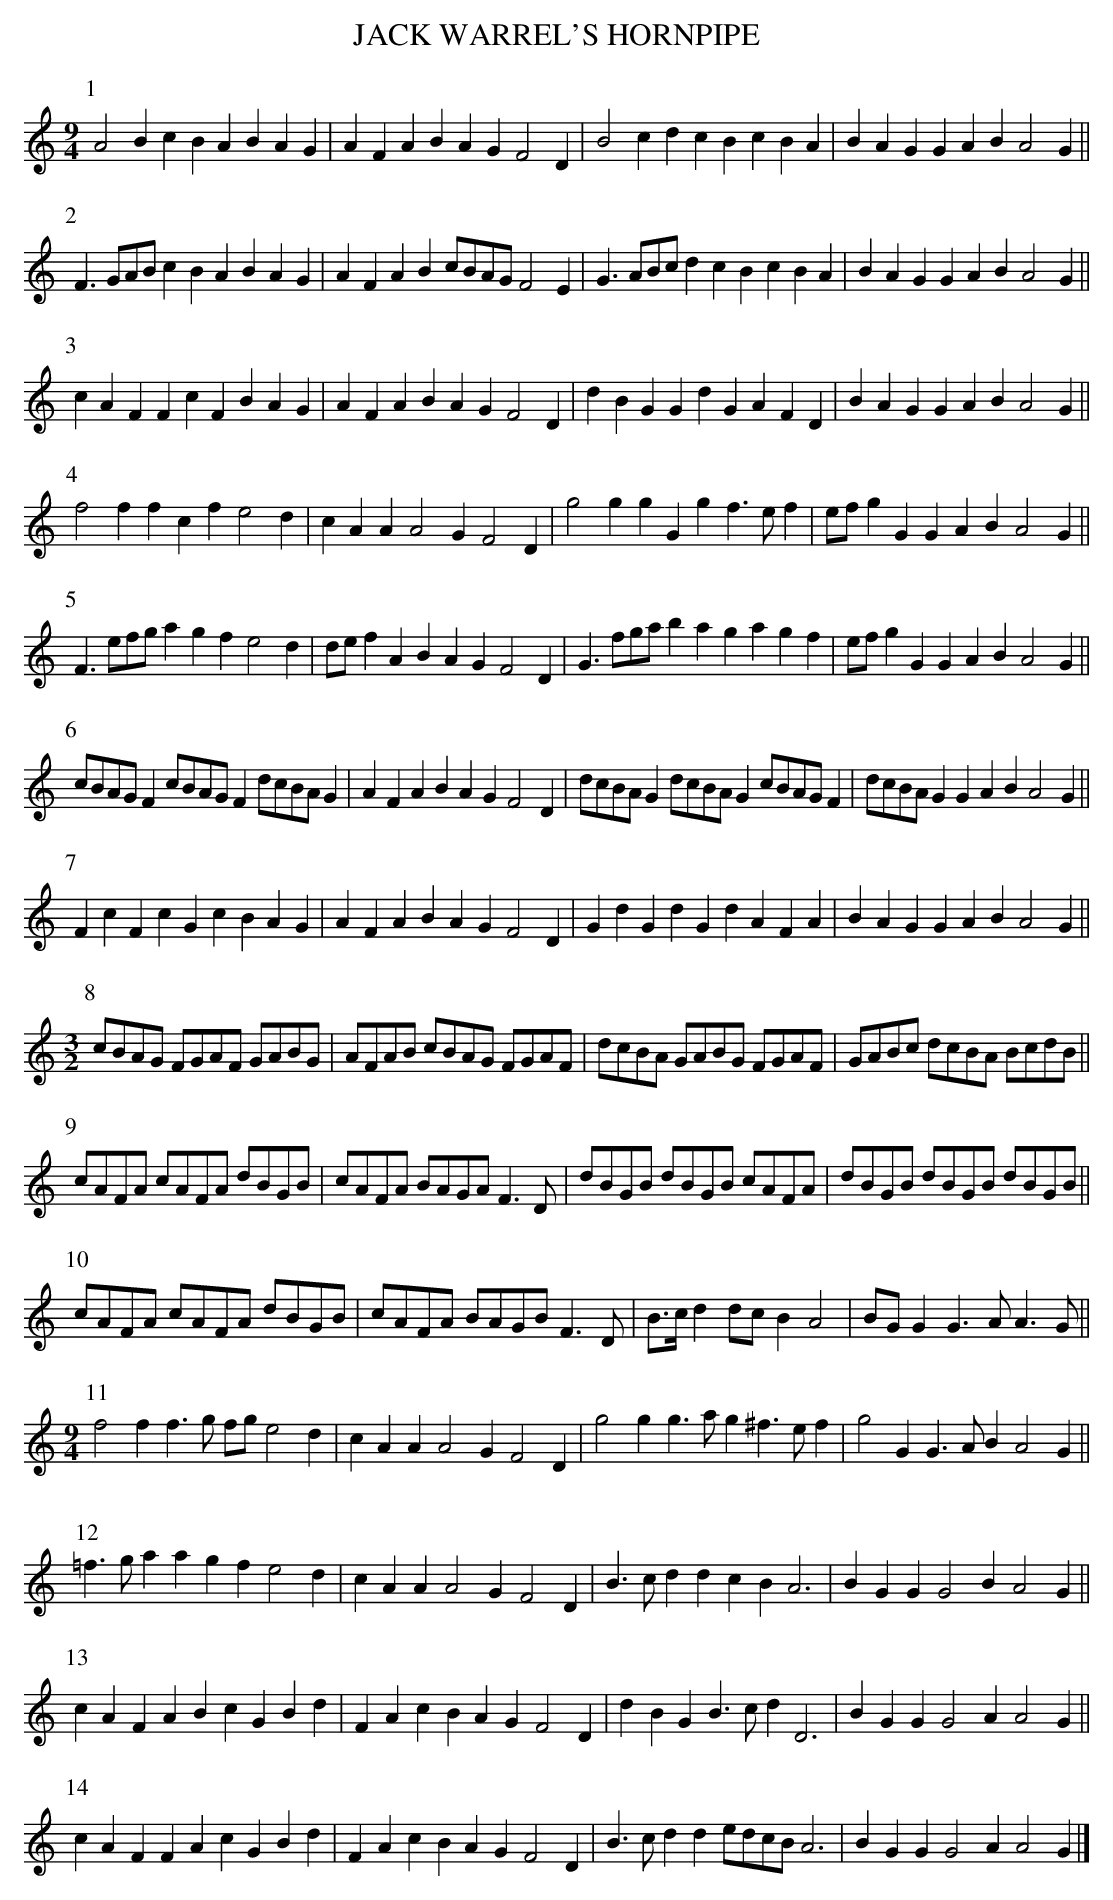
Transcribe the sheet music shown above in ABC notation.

X:1
T:JACK WARREL'S HORNPIPE
M:9/4
L:1/8
K:C
P:1
A4 B2 c2 B2 A2 B2 A2 G2 | A2 F2 A2 B2 A2 G2 F4 D2 |\
B4 c2 d2 c2 B2 c2 B2 A2 | B2 A2 G2 G2 A2 B2 A4 G2 ||
P:2
F3 GAB c2 B2 A2 B2 A2 G2 | A2 F2 A2 B2 cBAG F4 E2 |\
G3 ABc d2 c2 B2 c2 B2 A2 | B2 A2 G2 G2 A2 B2 A4 G2 ||
P:3
c2 A2 F2 F2 c2 F2 B2 A2 G2 | A2 F2 A2 B2 A2 G2 F4 D2 |\
d2 B2 G2 G2 d2 G2 A2 F2 D2 | B2 A2 G2 G2 A2 B2 A4 G2 ||
P:4
f4 f2 f2 c2 f2 e4 d2 | c2 A2 A2 A4 G2 F4 D2 |\
g4 g2 g2 G2 g2 f3 e f2 | ef g2 G2 G2 A2 B2 A4 G2 ||
P:5
F3 efg a2 g2 f2 e4 d2 | de f2 A2 B2 A2 G2 F4 D2 |\
G3 fga b2 a2 g2 a2 g2 f2 | ef g2 G2 G2 A2 B2 A4 G2 ||
P:6
cBAG F2 cBAG F2 dcBA G2 | A2 F2 A2 B2 A2 G2 F4 D2 |\
dcBA G2 dcBA G2 cBAG F2 | dcBA G2 G2 A2 B2 A4 G2 ||
P:7
F2 c2 F2 c2 G2 c2 B2 A2 G2 | A2 F2 A2 B2 A2 G2 F4 D2 |\
G2 d2 G2 d2 G2 d2 A2 F2 A2 | B2 A2 G2 G2 A2 B2 A4 G2 ||
M:3/2
P:8
cBAG FGAF GABG | AFAB cBAG FGAF |\
dcBA GABG FGAF | GABc dcBA BcdB ||
P:9
cAFA cAFA dBGB | cAFA BAGA F3 D |\
dBGB dBGB cAFA | dBGB dBGB dBGB ||
P:10
cAFA cAFA dBGB | cAFA BAGB F3 D |\
B>c d2 dc B2 A4 | BG G2 G3 A A3 G ||
M:9/4
P:11
f4 f2 f3 g fg e4 d2 | c2 A2 A2 A4 G2 F4 D2 |\
g4 g2 g3 a g2 ^f3 e f2 | g4 G2 G3 A B2 A4 G2 ||
P:12
=f3 g a2 a2 g2 f2 e4 d2 | c2 A2 A2 A4 G2 F4 D2 |\
B3 c d2 d2 c2 B2 A6 | B2 G2 G2 G4 B2 A4 G2 ||
P:13
c2 A2 F2 A2 B2 c2 G2 B2 d2 | F2 A2 c2 B2 A2 G2 F4 D2 |\
d2 B2 G2 B3 c d2 D6 | B2 G2 G2 G4 A2 A4 G2 ||
P:14
c2 A2 F2 F2 A2 c2 G2 B2 d2 | F2 A2 c2 B2 A2 G2 F4 D2 |\
B3 c d2 d2 edcB A6 | B2 G2 G2 G4 A2 A4 G2 |]
